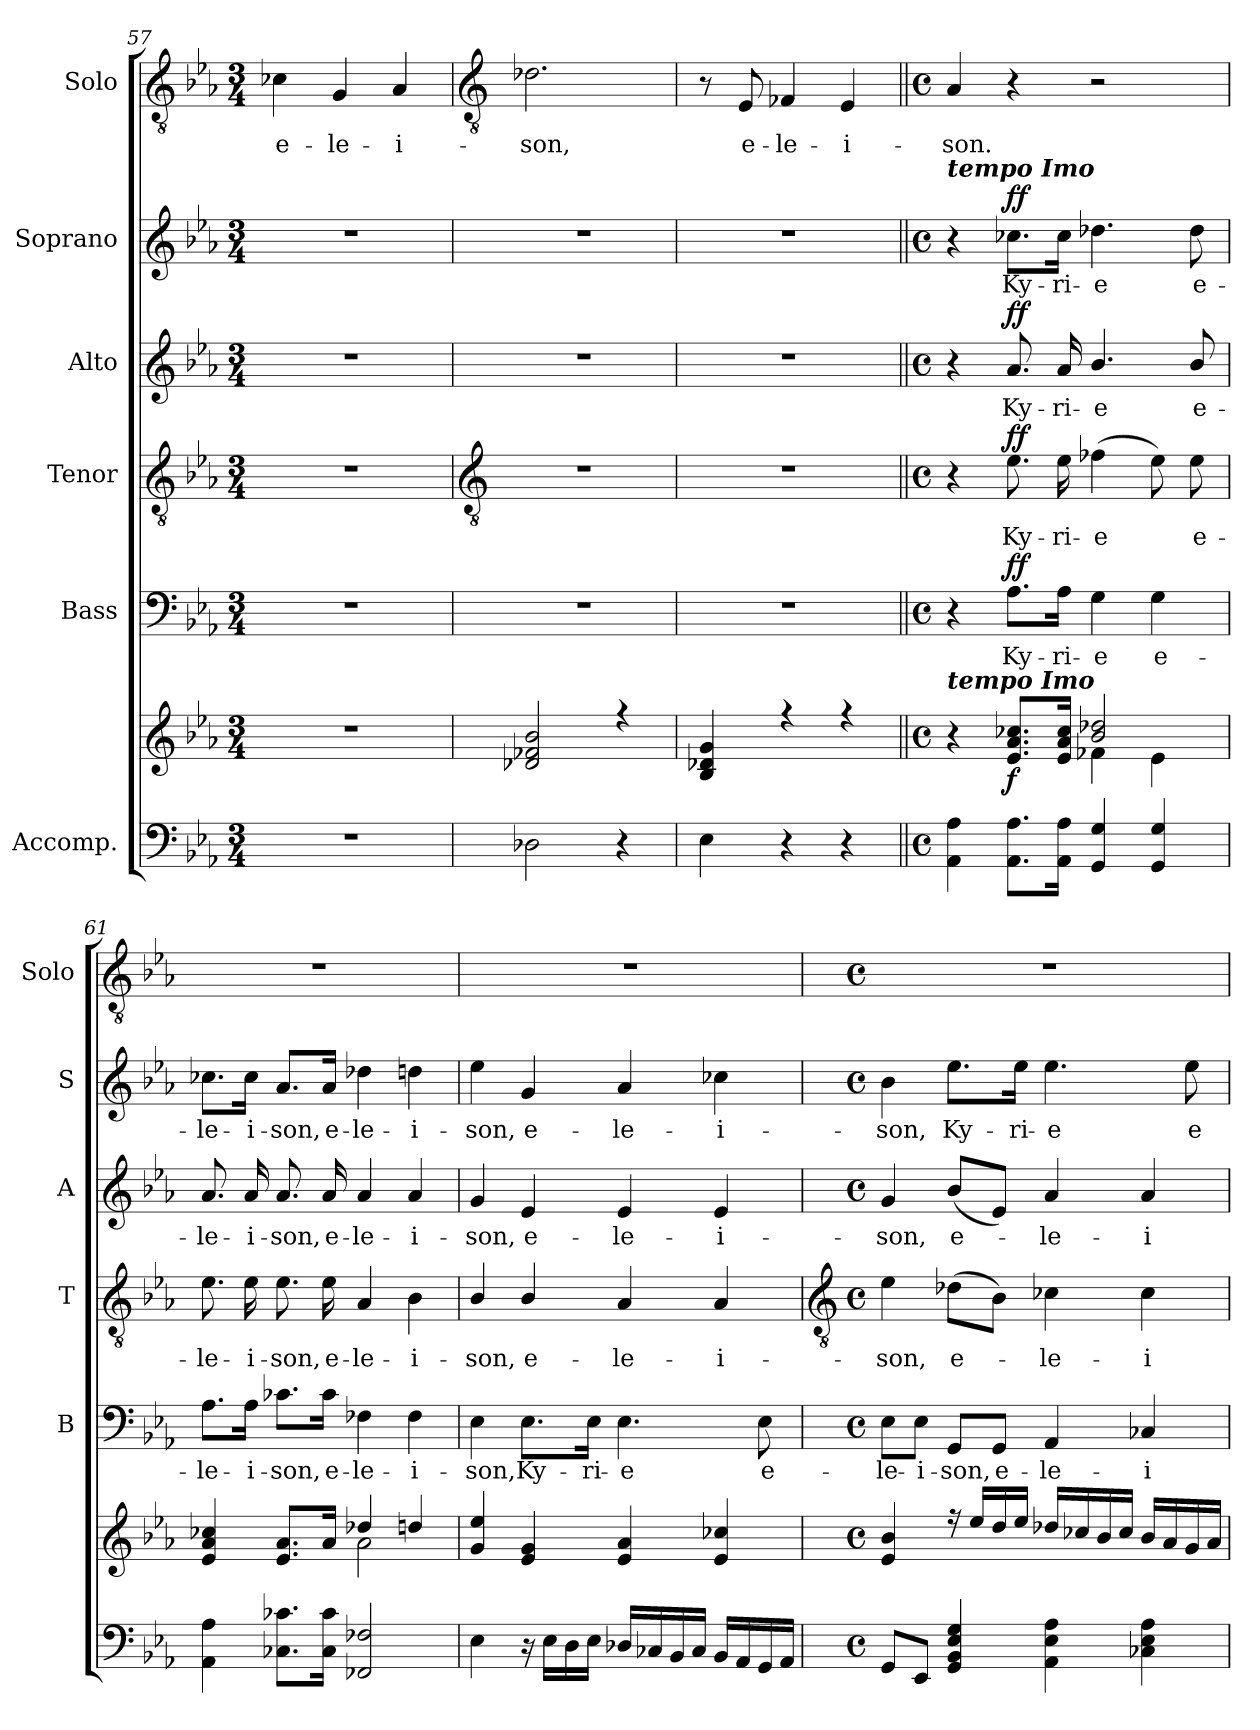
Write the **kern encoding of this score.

**kern	**kern	**dynam	**kern	**text	**dynam	**kern	**text	**dynam	**kern	**text	**dynam	**kern	**text	**dynam	**kern	**text
*part6	*part6	*part6	*part5	*part5	*part5	*part4	*part4	*part4	*part3	*part3	*part3	*part2	*part2	*part2	*part1	*part1
*staff7	*staff6	*staff6/7	*staff5	*staff5	*staff5	*staff4	*staff4	*staff4	*staff3	*staff3	*staff3	*staff2	*staff2	*staff2	*staff1	*staff1
*I"Accomp.	*	*	*I"Bass	*	*	*I"Tenor	*	*	*I"Alto	*	*	*I"Soprano	*	*	*I"Solo	*
*	*	*	*I'B	*	*	*I'T	*	*	*I'A	*	*	*I'S	*	*	*I'Solo	*
*clefF4	*clefG2	*	*clefF4	*	*	*clefGv2	*	*	*clefG2	*	*	*clefG2	*	*	*clefGv2	*
*k[b-e-a-]	*k[b-e-a-]	*	*k[b-e-a-]	*	*	*k[b-e-a-]	*	*	*k[b-e-a-]	*	*	*k[b-e-a-]	*	*	*k[b-e-a-]	*
*E-:	*E-:	*	*E-:	*	*	*E-:	*	*	*E-:	*	*	*E-:	*	*	*E-:	*
*M3/4	*M3/4	*	*M3/4	*	*	*M3/4	*	*	*M3/4	*	*	*M3/4	*	*	*M3/4	*
=57	=57	=57	=57	=57	=57	=57	=57	=57	=57	=57	=57	=57	=57	=57	=57	=57
!LO:N:vis=1	!LO:N:vis=1	!	!LO:N:vis=1	!	!	!LO:N:vis=1	!	!	!LO:N:vis=1	!	!	!LO:N:vis=1	!	!	!	!LO:LY:b
2.r	2.r	.	2.r	.	.	2.r	.	.	2.r	.	.	2.r	.	.	4c-X	e-
!	!	!	!	!	!	!	!	!	!	!	!	!	!	!	!	!LO:LY:b
.	.	.	.	.	.	.	.	.	.	.	.	.	.	.	4G	-le-
!	!	!	!	!	!	!	!	!	!	!	!	!	!	!	!	!LO:LY:b
.	.	.	.	.	.	.	.	.	.	.	.	.	.	.	4A-	-i-
!!LO:LB:g=z
=58	=58	=58	=58	=58	=58	=58	=58	=58	=58	=58	=58	=58	=58	=58	=58	=58
*	*	*	*	*	*	*clefGv2	*	*	*	*	*	*	*	*	*clefGv2	*
*	*^	*	*	*	*	*	*	*	*	*	*	*	*	*	*	*
!	!	!LO:N:vis=1	!	!LO:N:vis=1	!	!	!LO:N:vis=1	!	!	!LO:N:vis=1	!	!	!LO:N:vis=1	!	!	!	!LO:LY:b
2D-X	2d-X 2f-X 2b-	2.ryy	.	2.r	.	.	2.r	.	.	2.r	.	.	2.r	.	.	2.d-X	-son,
4r	4r	.	.	.	.	.	.	.	.	.	.	.	.	.	.	.	.
=59	=59	=59	=59	=59	=59	=59	=59	=59	=59	=59	=59	=59	=59	=59	=59	=59	=59
!	!	!LO:N:vis=1	!	!LO:N:vis=1	!	!	!LO:N:vis=1	!	!	!LO:N:vis=1	!	!	!LO:N:vis=1	!	!	!	!
4E-	4B- 4d-X 4g	2.ryy	.	2.r	.	.	2.r	.	.	2.r	.	.	2.r	.	.	8r	.
!	!	!	!	!	!	!	!	!	!	!	!	!	!	!	!	!	!LO:LY:b
.	.	.	.	.	.	.	.	.	.	.	.	.	.	.	.	8E-	e-
!	!	!	!	!	!	!	!	!	!	!	!	!	!	!	!	!	!LO:LY:b
4r	4r	.	.	.	.	.	.	.	.	.	.	.	.	.	.	4F-X	-le-
!	!	!	!	!	!	!	!	!	!	!	!	!	!	!	!	!	!LO:LY:b
4r	4r	.	.	.	.	.	.	.	.	.	.	.	.	.	.	4E-	-i-
=60||	=60||	=60||	=60||	=60||	=60||	=60||	=60||	=60||	=60||	=60||	=60||	=60||	=60||	=60||	=60||	=60||	=60||
*M4/4	*M4/4	*	*	*M4/4	*	*	*M4/4	*	*	*M4/4	*	*	*M4/4	*	*	*M4/4	*
*met(c)	*met(c)	*	*	*met(c)	*	*	*met(c)	*	*	*met(c)	*	*	*met(c)	*	*	*met(c)	*
!	!	!	!	!	!	!	!	!	!	!	!	!	!LO:TX:a:Bi:t=tempo Imo	!	!	!	!
!	!LO:TX:a:Bi:t=tempo Imo	!	!	!	!	!	!	!	!	!	!	!	!	!	!	!	!
!	!	!	!	!	!	!	!	!	!	!	!	!	!	!	!	!	!LO:LY:b
4AA- 4A-	4r	2ryy	.	4r	.	.	4r	.	.	4r	.	.	4r	.	.	4A-	-son.
!	!	!	!LO:DY:b	!	!LO:LY:b	!LO:DY:b	!	!LO:LY:b	!LO:DY:b	!	!LO:LY:b	!LO:DY:b	!	!LO:LY:b	!LO:DY:b	!	!
8.AA- 8.A-L	8.e- 8.a- 8.cc-XL	.	f	8.A-\L	Ky-	ff	8.e-	Ky-	ff	8.a-	Ky-	ff	8.cc-X\L	Ky-	ff	4r	.
!	!	!	!	!	!LO:LY:b	!	!	!LO:LY:b	!	!	!LO:LY:b	!	!	!LO:LY:b	!	!	!
16AA- 16A-J	16e- 16a- 16cc-J	.	.	16A-\Jk	-ri-	.	16e-	-ri-	.	16a-	-ri-	.	16cc-\Jk	-ri-	.	.	.
!	!	!	!	!	!LO:LY:b	!	!	!LO:LY:b	!	!	!LO:LY:b	!	!	!LO:LY:b	!	!	!
4GG 4G	2b-/ 2dd-X/	4f-X\	.	4G	-e	.	(>4f-X	-e	.	4.b-/	-e	.	4.dd-X	-e	.	2r	.
!	!	!	!	!	!LO:LY:b	!	!	!	!	!	!	!	!	!	!	!	!
4GG 4G	.	4e-\	.	4G	e-	.	8e-)	.	.	.	.	.	.	.	.	.	.
!	!	!	!	!	!	!	!	!LO:LY:b	!	!	!LO:LY:b	!	!	!LO:LY:b	!	!	!
.	.	.	.	.	.	.	8e-	e-	.	8b-/	e-	.	8dd-	e-	.	.	.
=61	=61	=61	=61	=61	=61	=61	=61	=61	=61	=61	=61	=61	=61	=61	=61	=61	=61
!	!	!	!	!	!LO:LY:b	!	!	!LO:LY:b	!	!	!LO:LY:b	!	!	!LO:LY:b	!	!	!
4AA- 4A-	4e- 4a- 4cc-X	2ryy	.	8.A-\L	-le-	.	8.e-	-le-	.	8.a-	-le-	.	8.cc-X\L	-le-	.	1r	.
!	!	!	!	!	!LO:LY:b	!	!	!LO:LY:b	!	!	!LO:LY:b	!	!	!LO:LY:b	!	!	!
.	.	.	.	16A-\Jk	-i-	.	16e-	-i-	.	16a-	-i-	.	16cc-\Jk	-i-	.	.	.
!	!	!	!	!	!LO:LY:b	!	!	!LO:LY:b	!	!	!LO:LY:b	!	!	!LO:LY:b	!	!	!
8.C-X 8.c-XL	8.e- 8.a-L	.	.	8.c-X\L	-son,	.	8.e-	-son,	.	8.a-	-son,	.	8.a-/L	-son,	.	.	.
!	!	!	!	!	!LO:LY:b	!	!	!LO:LY:b	!	!	!LO:LY:b	!	!	!LO:LY:b	!	!	!
16C- 16c-J	16a-J	.	.	16c-\Jk	e-	.	16e-	e-	.	16a-	e-	.	16a-/Jk	e-	.	.	.
!	!	!	!	!	!LO:LY:b	!	!	!LO:LY:b	!	!	!LO:LY:b	!	!	!LO:LY:b	!	!	!
2FF-X 2F-X	4dd-X/	2a-\	.	4F-X	-le-	.	4A-	-le-	.	4a-	-le-	.	4dd-X	-le-	.	.	.
!	!	!	!	!	!LO:LY:b	!	!	!LO:LY:b	!	!	!LO:LY:b	!	!	!LO:LY:b	!	!	!
.	4ddn/	.	.	4F-	-i-	.	4B-	-i-	.	4a-	-i-	.	4ddn	-i-	.	.	.
=62	=62	=62	=62	=62	=62	=62	=62	=62	=62	=62	=62	=62	=62	=62	=62	=62	=62
!	!	!	!	!	!LO:LY:b	!	!	!LO:LY:b	!	!	!LO:LY:b	!	!	!LO:LY:b	!	!	!
4E-	4g 4ee-	1ryy	.	4E-	-son,	.	4B-/	-son,	.	4g	-son,	.	4ee-	-son,	.	1r	.
!	!	!	!	!	!LO:LY:b	!	!	!LO:LY:b	!	!	!LO:LY:b	!	!	!LO:LY:b	!	!	!
16r	4e- 4g	.	.	8.E-\L	Ky-	.	4B-/	e-	.	4e-	e-	.	4g	e-	.	.	.
16E-LL	.	.	.	.	.	.	.	.	.	.	.	.	.	.	.	.	.
16D	.	.	.	.	.	.	.	.	.	.	.	.	.	.	.	.	.
!	!	!	!	!	!LO:LY:b	!	!	!	!	!	!	!	!	!	!	!	!
16E-JJ	.	.	.	16E-\Jk	-ri-	.	.	.	.	.	.	.	.	.	.	.	.
!	!	!	!	!	!LO:LY:b	!	!	!LO:LY:b	!	!	!LO:LY:b	!	!	!LO:LY:b	!	!	!
16D-XLL	4e- 4a-	.	.	4.E-	-e	.	4A-	-le-	.	4e-	-le-	.	4a-	-le-	.	.	.
16C-X	.	.	.	.	.	.	.	.	.	.	.	.	.	.	.	.	.
16BB-	.	.	.	.	.	.	.	.	.	.	.	.	.	.	.	.	.
16C-JJ	.	.	.	.	.	.	.	.	.	.	.	.	.	.	.	.	.
!	!	!	!	!	!	!	!	!LO:LY:b	!	!	!LO:LY:b	!	!	!LO:LY:b	!	!	!
16BB-LL	4e- 4cc-X	.	.	.	.	.	4A-	-i-	.	4e-	-i-	.	4cc-X	-i-	.	.	.
16AA-	.	.	.	.	.	.	.	.	.	.	.	.	.	.	.	.	.
!	!	!	!	!	!LO:LY:b	!	!	!	!	!	!	!	!	!	!	!	!
16GG	.	.	.	8E-	e-	.	.	.	.	.	.	.	.	.	.	.	.
16AA-JJ	.	.	.	.	.	.	.	.	.	.	.	.	.	.	.	.	.
!!LO:LB:g=z
=63	=63	=63	=63	=63	=63	=63	=63	=63	=63	=63	=63	=63	=63	=63	=63	=63	=63
*	*	*	*	*	*	*	*clefGv2	*	*	*	*	*	*	*	*	*	*
*M4/4	*M4/4	*	*	*M4/4	*	*	*M4/4	*	*	*M4/4	*	*	*M4/4	*	*	*M4/4	*
*met(c)	*met(c)	*	*	*met(c)	*	*	*met(c)	*	*	*met(c)	*	*	*met(c)	*	*	*met(c)	*
!	!	!	!	!	!LO:LY:b	!	!	!LO:LY:b	!	!	!LO:LY:b	!	!	!LO:LY:b	!	!	!
8GGL	4e- 4b-	1ryy	.	8E-\L	-le-	.	4e-	-son,	.	4g	-son,	.	4b-	-son,	.	1r	.
!	!	!	!	!	!LO:LY:b	!	!	!	!	!	!	!	!	!	!	!	!
8EE-J	.	.	.	8E-\J	-i-	.	.	.	.	.	.	.	.	.	.	.	.
!	!	!	!	!	!LO:LY:b	!	!	!LO:LY:b	!	!	!LO:LY:b	!	!	!LO:LY:b	!	!	!
4GG 4BB- 4E- 4G	16r	.	.	8GG/L	-son,	.	(>8d-XL	e-	.	(<8b-L	e-	.	8.ee-\L	Ky-	.	.	.
.	16ee-LL	.	.	.	.	.	.	.	.	.	.	.	.	.	.	.	.
!	!	!	!	!	!LO:LY:b	!	!	!	!	!	!	!	!	!	!	!	!
.	16dd	.	.	8GG/J	e-	.	8B-J)	.	.	8e-J)	.	.	.	.	.	.	.
!	!	!	!	!	!	!	!	!	!	!	!	!	!	!LO:LY:b	!	!	!
.	16ee-JJ	.	.	.	.	.	.	.	.	.	.	.	16ee-\Jk	-ri-	.	.	.
!	!	!	!	!	!LO:LY:b	!	!	!LO:LY:b	!	!	!LO:LY:b	!	!	!LO:LY:b	!	!	!
4AA- 4E- 4A-	16dd-XLL	.	.	4AA-	-le-	.	4c-X	le-	.	4a-	le-	.	4.ee-	-e	.	.	.
.	16cc-X	.	.	.	.	.	.	.	.	.	.	.	.	.	.	.	.
.	16b-	.	.	.	.	.	.	.	.	.	.	.	.	.	.	.	.
.	16cc-JJ	.	.	.	.	.	.	.	.	.	.	.	.	.	.	.	.
!	!	!	!	!	!LO:LY:b	!	!	!LO:LY:b	!	!	!LO:LY:b	!	!	!	!	!	!
4C-X 4E- 4A-	16b-LL	.	.	4C-X	-i-	.	4c-	-i-	.	4a-	-i-	.	.	.	.	.	.
.	16a-	.	.	.	.	.	.	.	.	.	.	.	.	.	.	.	.
!	!	!	!	!	!	!	!	!	!	!	!	!	!	!LO:LY:b	!	!	!
.	16g	.	.	.	.	.	.	.	.	.	.	.	8ee-	e-	.	.	.
.	16a-JJ	.	.	.	.	.	.	.	.	.	.	.	.	.	.	.	.
*	*v	*v	*	*	*	*	*	*	*	*	*	*	*	*	*	*	*
=	=	=	=	=	=	=	=	=	=	=	=	=	=	=	=	=
*-	*-	*-	*-	*-	*-	*-	*-	*-	*-	*-	*-	*-	*-	*-	*-	*-
